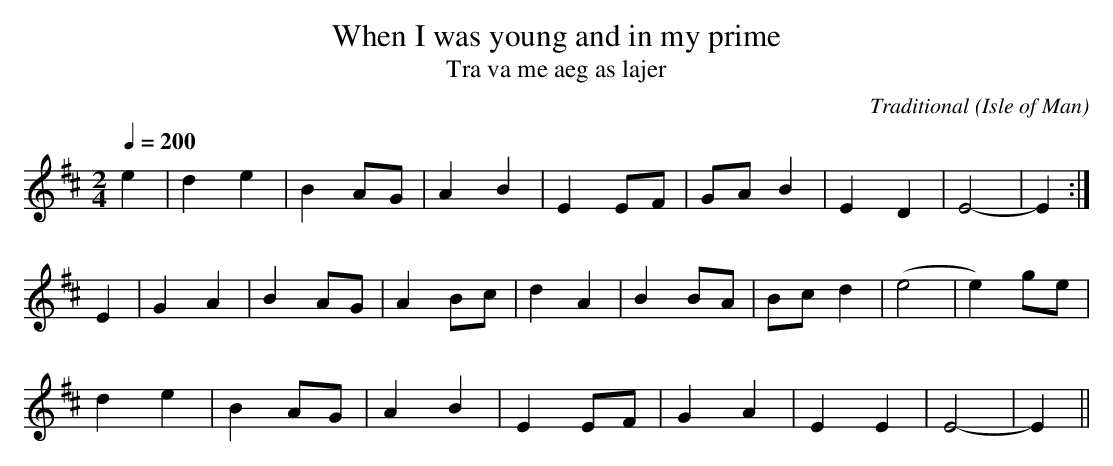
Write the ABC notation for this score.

X:1
T:When I was young and in my prime
T:Tra va me aeg as lajer
C:Traditional
O:Isle of Man
M:2/4
L:1/4
Q:200
K:D
e|d e|B A/G/|A B|E E/F/|G/A/B|E D|E2-|E:|
E|G A|B A/G/|A B/c/|d A|B B/A/|B/c/ d|(e2|e) g/e/|
d e|B A/G/|A B|E E/F/|G A|E E|E2-|E||
